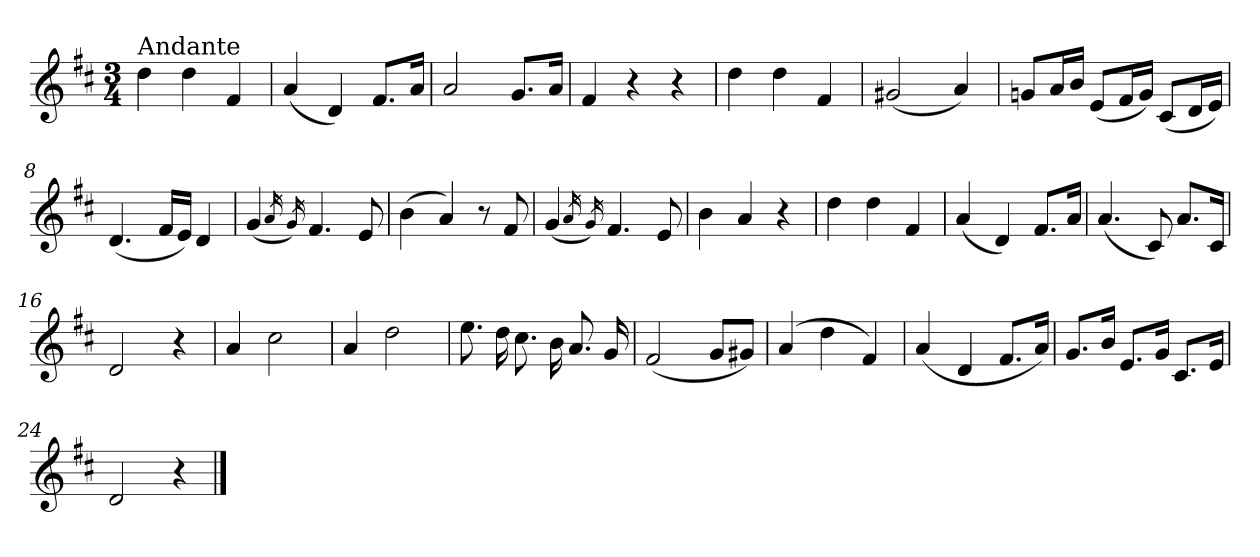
**kern
*part1
*staff1
*clefG2
*k[f#c#]
*D:
*M3/4
=1
!LO:TX:a:t=Andante
4dd\
4dd\
4f#/
=2
(<4a/
4d/)
8.f#/L
16a/Jk
=3
2a/
8.g/L
16a/Jk
=4
4f#/
4r
4r
=5
4dd\
4dd\
4f#/
=6
(<2g#X/
4a/)
!!LO:LB:g=z
=7
8gn/L
16a/L
16b/JJ
(<8e/L
16f#/L
16g/JJ)
(<8c#/L
16d/L
16e/JJ)
=8
(<4.d/
16f#/LL
16e/JJ)
4d/
=9
(<4g/
16qa/
16qg/)
4.f#/
8e/
=10
(>4b\
4a/)
8r
8f#/
=11
(<4g/
16qa/
16qg/)
4.f#/
8e/
=12
4b\
4a/
4r
=13
4dd\
4dd\
4f#/
!!LO:LB:g=z
=14
(<4a/
4d/)
8.f#/L
16a/Jk
=15
(<4.a/
8c#/)
8.a/L
16c#/Jk
=16
2d/
4r
=17
4a/
2cc#\
=18
4a/
2dd\
=19
8.ee\
16dd\
8.cc#\
16b\
8.a/
16g/
=20
(<2f#/
8g/L
8g#X/J)
!!LO:LB:g=z
=21
(>4a/
4dd\
4f#/)
=22
(<4a/
4d/
8.f#/L
16a/Jk)
=23
8.g/L
16b/Jk
8.e/L
16g/Jk
8.c#/L
16e/Jk
=24
2d/
4r
==
*-
